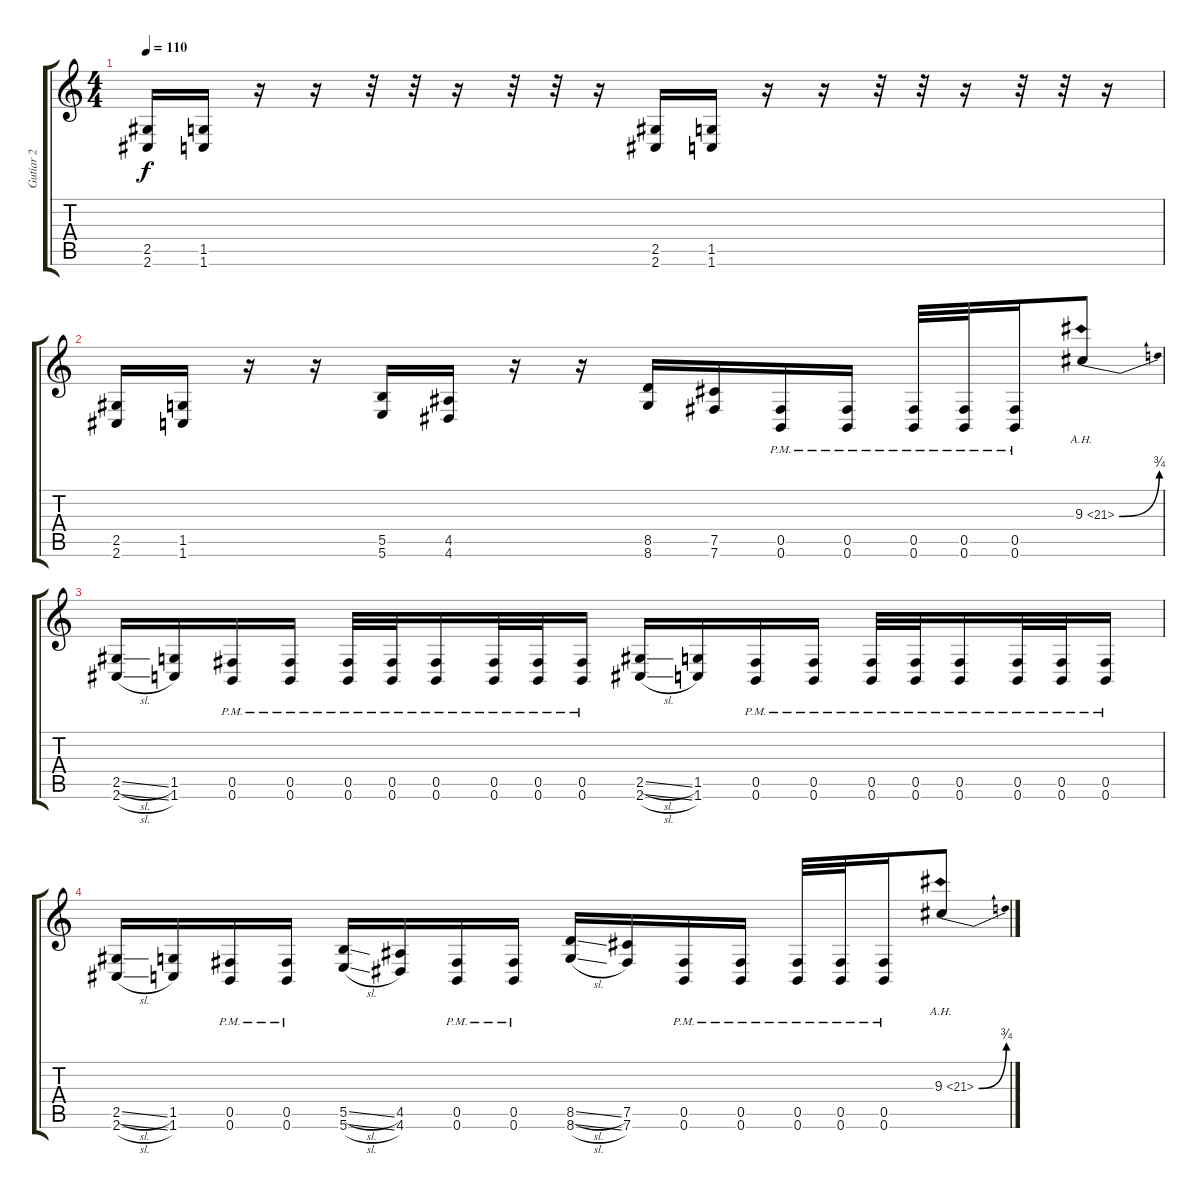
\track ("Gutiar 2" "Gutiar 2") {instrument distortionguitar}
\staff {score tabs}
\tuning (Db4 Ab3 E3 B2 Gb2 B1) {hide}
\ts (4 4)
\tempo 110
\clef g2
\ks c
(2.5 2.6).16{dy f} (1.5 1.6).16 r.16 r.16 r.32 r.32 r.16 r.32 r.32 r.16 (2.5 2.6).16 (1.5 1.6).16 r.16 r.16 r.32 r.32 r.16 r.32 r.32 r.16 |
(2.5 2.6).16 (1.5 1.6).16 r.16 r.16 (5.5 5.6).16 (4.5 4.6).16 r.16 r.16 (8.5 8.6).16 (7.5 7.6).16 (0.5{pm} 0.6{pm}).16 (0.5{pm} 0.6{pm}).16 (0.5{pm} 0.6{pm}).32 (0.5{pm} 0.6{pm}).32 (0.5{pm} 0.6{pm}).16 9.3{be (bend 0 0 60 3) ah 12}.8 |
(2.5{sl} 2.6{sl}).16 (1.5 1.6).16 (0.5{pm} 0.6{pm}).16 (0.5{pm} 0.6{pm}).16 (0.5{pm} 0.6{pm}).32 (0.5{pm} 0.6{pm}).32 (0.5{pm} 0.6{pm}).16 (0.5{pm} 0.6{pm}).32 (0.5{pm} 0.6{pm}).32 (0.5{pm} 0.6{pm}).16 (2.5{sl} 2.6{sl}).16 (1.5 1.6).16 (0.5{pm} 0.6{pm}).16 (0.5{pm} 0.6{pm}).16 (0.5{pm} 0.6{pm}).32 (0.5{pm} 0.6{pm}).32 (0.5{pm} 0.6{pm}).16 (0.5{pm} 0.6{pm}).32 (0.5{pm} 0.6{pm}).32 (0.5{pm} 0.6{pm}).16 |
(2.5{sl} 2.6{sl}).16 (1.5 1.6).16 (0.5{pm} 0.6{pm}).16 (0.5{pm} 0.6{pm}).16 (5.5{sl} 5.6{sl}).16 (4.5 4.6).16 (0.5{pm} 0.6{pm}).16 (0.5{pm} 0.6{pm}).16 (8.5{sl} 8.6{sl}).16 (7.5 7.6).16 (0.5{pm} 0.6{pm}).16 (0.5{pm} 0.6{pm}).16 (0.5{pm} 0.6{pm}).32 (0.5{pm} 0.6{pm}).32 (0.5{pm} 0.6{pm}).16 9.3{be (bend 0 0 60 3) ah 12}.8
